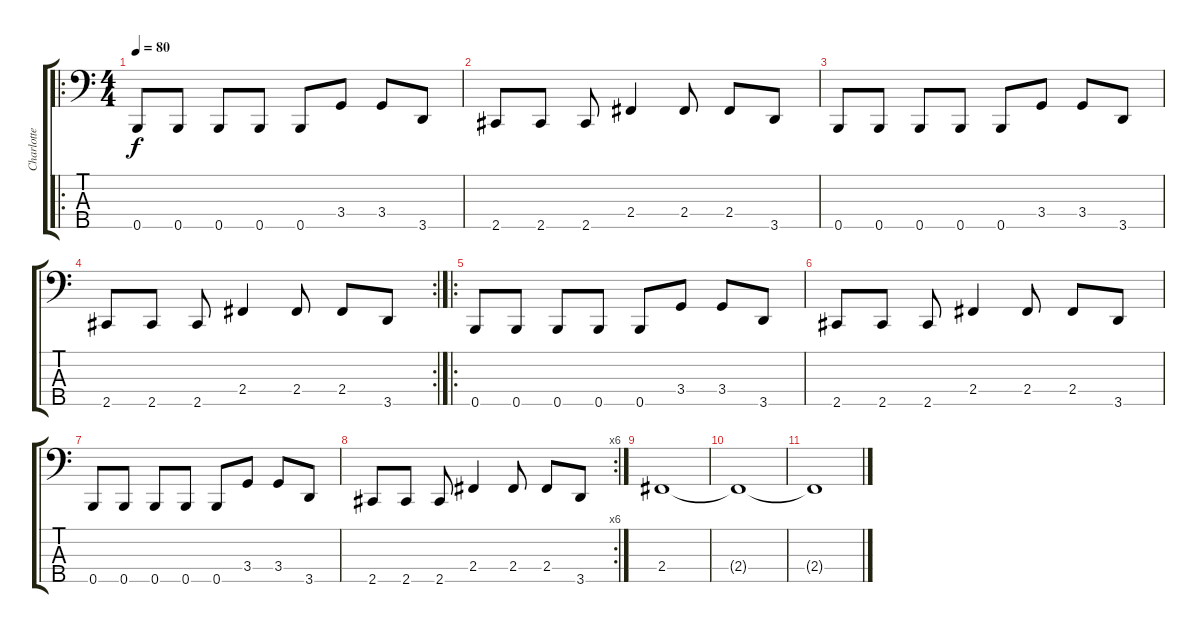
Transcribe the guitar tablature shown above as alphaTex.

\track ("Charlotte - Basse" "Charlotte ") {instrument electricbassfinger}
\staff {score tabs}
\tuning (G2 D2 A1 E1 B0) {hide}
\ro
\ts (4 4)
\tempo 80
\clef f4
\ks c
0.5.8{dy f} 0.5.8 0.5.8 0.5.8 0.5.8 3.4.8 3.4.8 3.5.8 |
2.5.8 2.5.8 2.5.8 2.4.4 2.4.8 2.4.8 3.5.8 |
0.5.8 0.5.8 0.5.8 0.5.8 0.5.8 3.4.8 3.4.8 3.5.8 |
\rc 2
2.5.8 2.5.8 2.5.8 2.4.4 2.4.8 2.4.8 3.5.8 |
\ro
0.5.8 0.5.8 0.5.8 0.5.8 0.5.8 3.4.8 3.4.8 3.5.8 |
2.5.8 2.5.8 2.5.8 2.4.4 2.4.8 2.4.8 3.5.8 |
0.5.8 0.5.8 0.5.8 0.5.8 0.5.8 3.4.8 3.4.8 3.5.8 |
\rc 6
2.5.8 2.5.8 2.5.8 2.4.4 2.4.8 2.4.8 3.5.8 |
2.4.1 |
2.4{t}.1 |
2.4{t}.1
